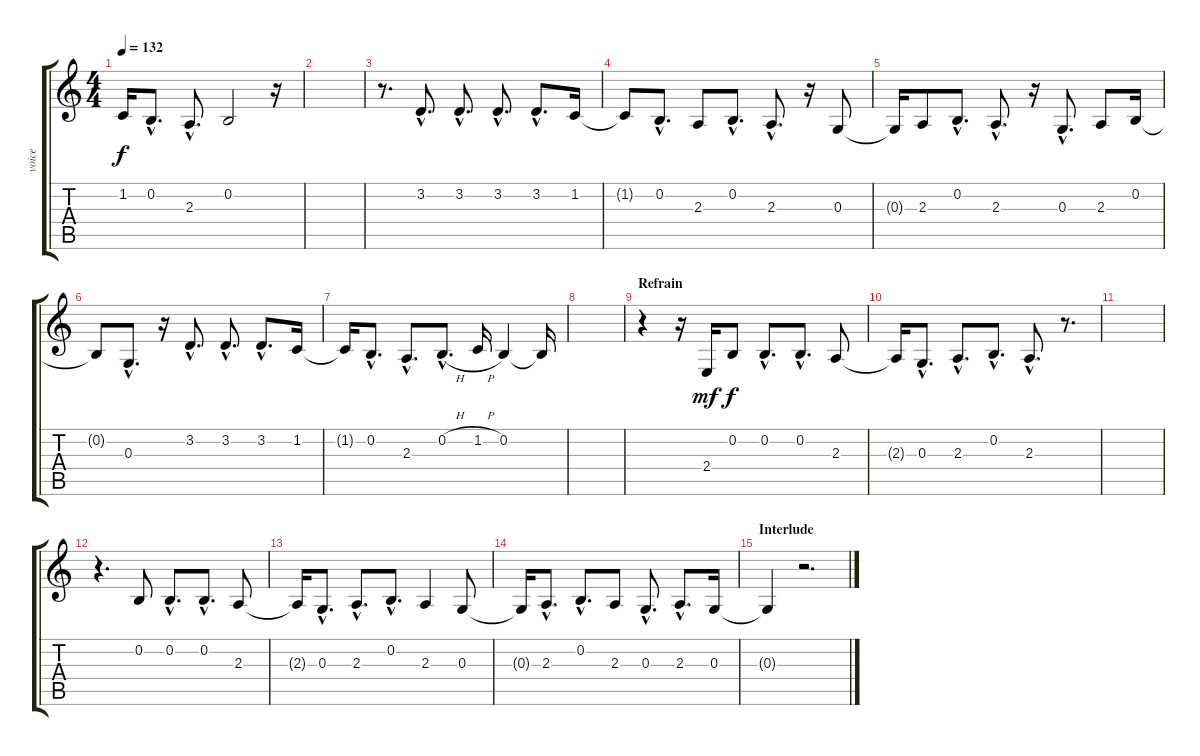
\track ("voice" "voice") {instrument englishhorn}
\staff {score tabs}
\tuning (E4 B3 G3 D3 A2 E2) {hide}
\ts (4 4)
\tempo 132
\clef g2
\ks c
1.2{t}.16{dy f} 0.2{hac}.8{d} 2.3{hac}.8{d} 0.2.2 r.16 |
|
r.8{d} 3.2{hac}.8{d} 3.2{hac}.8{d} 3.2{hac}.8{d} 3.2{hac}.8{d} 1.2.16 |
1.2{t}.8 0.2{hac}.8{d} 2.3.8 0.2{hac}.8{d} 2.3{hac}.8{d} r.16 0.3.8 |
0.3{t}.16 2.3.8 0.2{hac}.8{d} 2.3{hac}.8{d} r.16 0.3{hac}.8{d} 2.3.8 0.2.16 |
0.2{t}.8 0.3{hac}.8{d} r.16 3.2{hac}.8{d} 3.2{hac}.8{d} 3.2{hac}.8{d} 1.2.16 |
1.2{t}.16 0.2{hac}.8{d} 2.3{hac}.8{d} 0.2{h hac}.8{d} 1.2{h}.16 0.2.4 0.2{t}.16 |
|
\section ("" "Refrain")
r.4 r.16 2.4.16{dy mf} 0.2.8{dy f} 0.2{hac}.8{d} 0.2{hac}.8{d} 2.3.8 |
2.3{t}.16 0.3{hac}.8{d} 2.3{hac}.8{d} 0.2{hac}.8{d} 2.3{hac}.8{d} r.8{d} |
|
r.4{d} 0.2.8 0.2{hac}.8{d} 0.2{hac}.8{d} 2.3.8 |
2.3{t}.16 0.3{hac}.8{d} 2.3{hac}.8{d} 0.2{hac}.8{d} 2.3.4 0.3.8 |
0.3{t}.16 2.3{hac}.8{d} 0.2{hac}.8{d} 2.3.8 0.3{hac}.8{d} 2.3{hac}.8{d} 0.3.16 |
\section ("" "Interlude")
0.3{t}.4 r.2{d}
